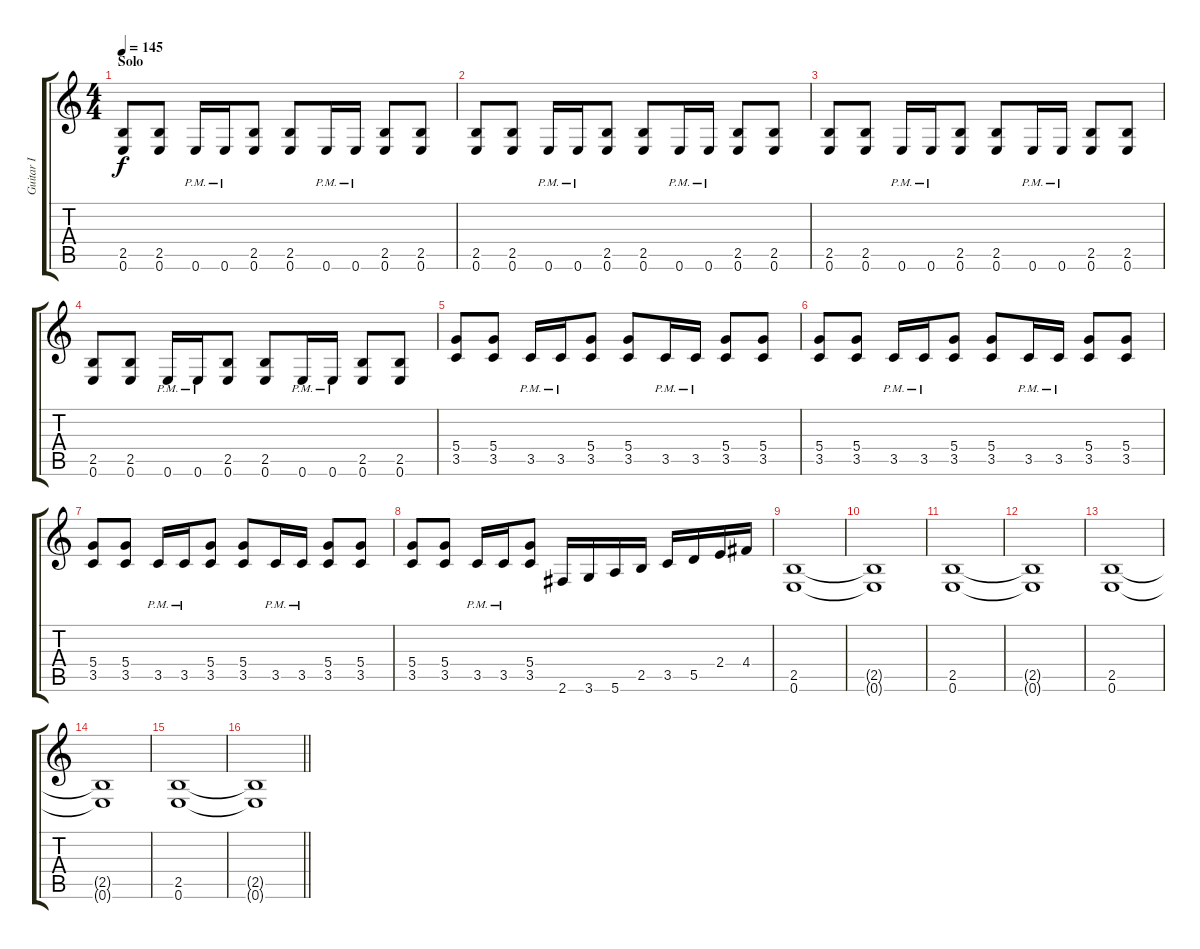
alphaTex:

\track ("Guitar I" "Guitar I") {instrument distortionguitar}
\staff {score tabs}
\tuning (E4 B3 G3 D3 A2 E2) {hide}
\ts (4 4)
\section ("" "Solo")
\tempo 145
\clef g2
\ks c
(2.5 0.6).8{dy f} (2.5 0.6).8 0.6{pm}.16 0.6{pm}.16 (2.5 0.6).8 (2.5 0.6).8 0.6{pm}.16 0.6{pm}.16 (2.5 0.6).8 (2.5 0.6).8 |
(2.5 0.6).8 (2.5 0.6).8 0.6{pm}.16 0.6{pm}.16 (2.5 0.6).8 (2.5 0.6).8 0.6{pm}.16 0.6{pm}.16 (2.5 0.6).8 (2.5 0.6).8 |
(2.5 0.6).8 (2.5 0.6).8 0.6{pm}.16 0.6{pm}.16 (2.5 0.6).8 (2.5 0.6).8 0.6{pm}.16 0.6{pm}.16 (2.5 0.6).8 (2.5 0.6).8 |
(2.5 0.6).8 (2.5 0.6).8 0.6{pm}.16 0.6{pm}.16 (2.5 0.6).8 (2.5 0.6).8 0.6{pm}.16 0.6{pm}.16 (2.5 0.6).8 (2.5 0.6).8 |
(5.4 3.5).8 (5.4 3.5).8 3.5{pm}.16 3.5{pm}.16 (5.4 3.5).8 (5.4 3.5).8 3.5{pm}.16 3.5{pm}.16 (5.4 3.5).8 (5.4 3.5).8 |
(5.4 3.5).8 (5.4 3.5).8 3.5{pm}.16 3.5{pm}.16 (5.4 3.5).8 (5.4 3.5).8 3.5{pm}.16 3.5{pm}.16 (5.4 3.5).8 (5.4 3.5).8 |
(5.4 3.5).8 (5.4 3.5).8 3.5{pm}.16 3.5{pm}.16 (5.4 3.5).8 (5.4 3.5).8 3.5{pm}.16 3.5{pm}.16 (5.4 3.5).8 (5.4 3.5).8 |
(5.4 3.5).8 (5.4 3.5).8 3.5{pm}.16 3.5{pm}.16 (5.4 3.5).8 2.6.16 3.6.16 5.6.16 2.5.16 3.5.16 5.5.16 2.4.16 4.4.16 |
(2.5 0.6).1 |
(2.5{t} 0.6{t}).1 |
(2.5 0.6).1 |
(2.5{t} 0.6{t}).1 |
(2.5 0.6).1 |
(2.5{t} 0.6{t}).1 |
(2.5 0.6).1 |
\barLineRight lightlight
(2.5{t} 0.6{t}).1
